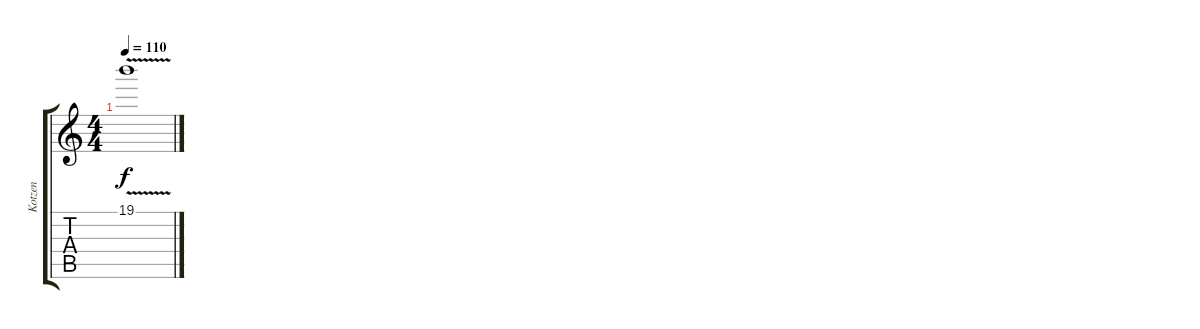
\track ("Kotzen" "Kotzen") {instrument overdrivenguitar}
\staff {score tabs}
\tuning (E4 B3 G3 D3 A2 E2) {hide}
\ts (4 4)
\tempo 110
\clef g2
\ks c
19.1{v t}.1{dy f}
